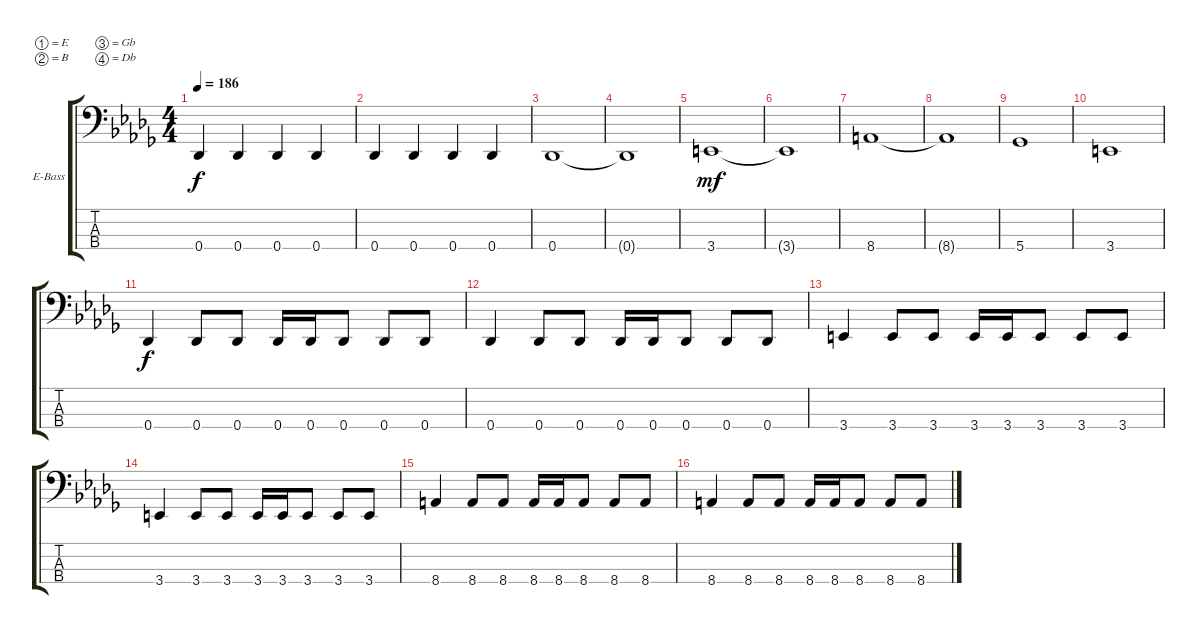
\bracketExtendMode groupsimilarinstruments
\firstSystemTrackNameOrientation horizontal
\otherSystemsTrackNameOrientation horizontal
\track (" Bass" "E-Bass") {instrument electricbassfinger}
\staff {score tabs}
\tuning (E2 B1 Gb1 Db1)
\ts (4 4)
\tempo 186
\clef f4
\scale
0.333333
\ks db
0.4.4{dy f} 0.4.4 0.4.4 0.4.4 |
\scale
0.333333 0.4.4 0.4.4 0.4.4 0.4.4 |
\scale
0.333333 0.4.1 |
\scale
0.333333 0.4{t}.1 |
\scale
0.333333 3.4.1{dy mf} |
\scale
0.333333 3.4{t}.1 |
\scale
0.333333 8.4.1 |
\scale
0.333333 8.4{t}.1 |
\scale
0.333333 5.4.1 |
\scale
0.333333 3.4.1 |
\scale
0.333333 0.4.4{dy f} 0.4.8 0.4.8 0.4.16 0.4.16 0.4.8 0.4.8 0.4.8 |
\scale
0.333333 0.4.4 0.4.8 0.4.8 0.4.16 0.4.16 0.4.8 0.4.8 0.4.8 |
\scale
0.333333 3.4.4 3.4.8 3.4.8 3.4.16 3.4.16 3.4.8 3.4.8 3.4.8 |
\scale
0.333333 3.4.4 3.4.8 3.4.8 3.4.16 3.4.16 3.4.8 3.4.8 3.4.8 |
\scale
0.333333 8.4.4 8.4.8 8.4.8 8.4.16 8.4.16 8.4.8 8.4.8 8.4.8 |
\scale
0.333333 8.4.4 8.4.8 8.4.8 8.4.16 8.4.16 8.4.8 8.4.8 8.4.8
